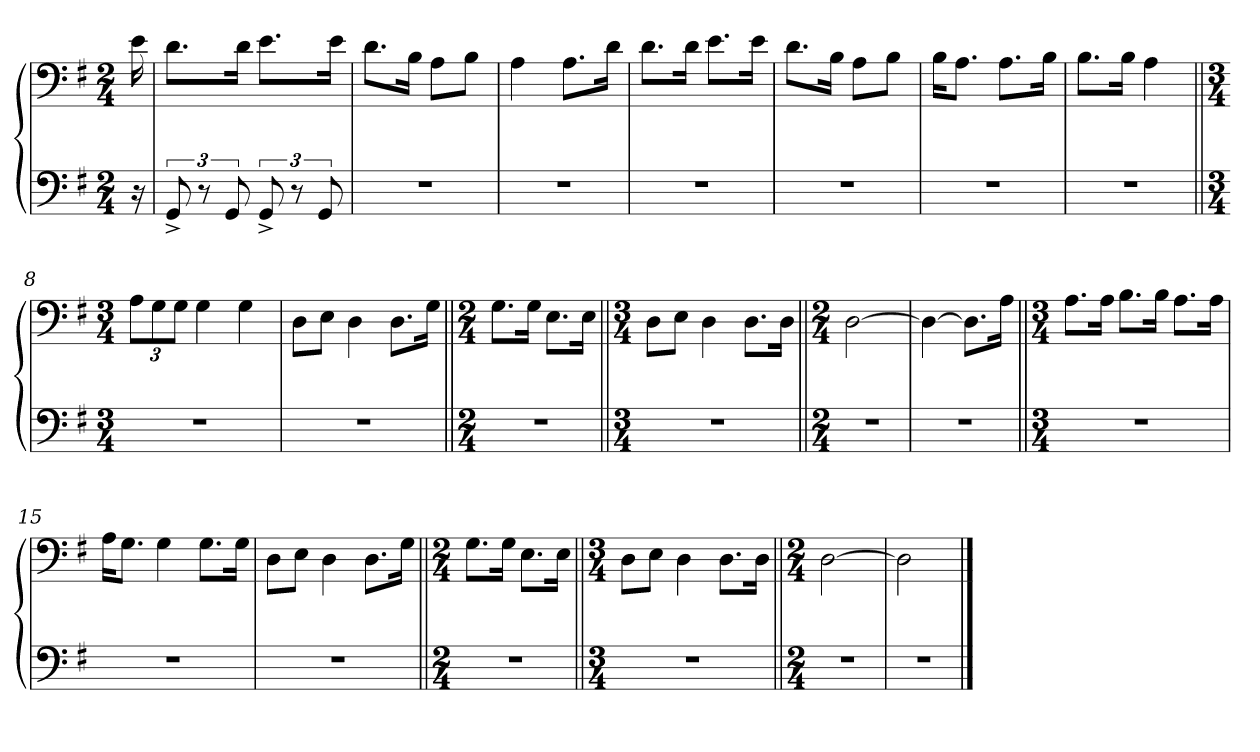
**kern	**kern
*part1	*part1
*staff2	*staff1
*clefF4	*clefF4
*k[f#]	*k[f#]
*M2/4	*M2/4
=	=
16r	16e\
=1	=1
12GG^/	8.d\L
12r	.
12GG/	.
.	16d\Jk
12GG^/	8.e\L
12r	.
12GG/	.
.	16e\Jk
=2	=2
2r	8.d\L
.	16B\Jk
.	8A\L
.	8B\J
=3	=3
2r	4A\
.	8.A\L
.	16d\Jk
=4	=4
2r	8.d\L
.	16d\Jk
.	8.e\L
.	16e\Jk
=5	=5
2r	8.d\L
.	16B\Jk
.	8A\L
.	8B\J
=6	=6
2r	16B\KL
.	8.A\J
.	8.A\L
.	16B\Jk
=7	=7
2r	8.B\L
.	16B\Jk
.	4A\
=8||	=8||
*M3/4	*M3/4
2.r	12A\L
.	12G\
.	12G\J
.	4G\
.	4G\
=9	=9
2.r	8D\L
.	8E\J
.	4D\
.	8.D\L
.	16G\Jk
=10||	=10||
*M2/4	*M2/4
2r	8.G\L
.	16G\Jk
.	8.E\L
.	16E\Jk
=11||	=11||
*M3/4	*M3/4
2.r	8D\L
.	8E\J
.	4D\
.	8.D\L
.	16D\Jk
=12||	=12||
*M2/4	*M2/4
2r	[2D\
=13	=13
2r	4D\_
.	8.D\L]
.	16A\Jk
=14||	=14||
*M3/4	*M3/4
2.r	8.A\L
.	16A\Jk
.	8.B\L
.	16B\Jk
.	8.A\L
.	16A\Jk
=15	=15
2.r	16A\KL
.	8.G\J
.	4G\
.	8.G\L
.	16G\Jk
=16	=16
2.r	8D\L
.	8E\J
.	4D\
.	8.D\L
.	16G\Jk
=17||	=17||
*M2/4	*M2/4
2r	8.G\L
.	16G\Jk
.	8.E\L
.	16E\Jk
=18||	=18||
*M3/4	*M3/4
2.r	8D\L
.	8E\J
.	4D\
.	8.D\L
.	16D\Jk
=19||	=19||
*M2/4	*M2/4
2r	[2D\
=20	=20
2r	2D\]
==	==
*-	*-
